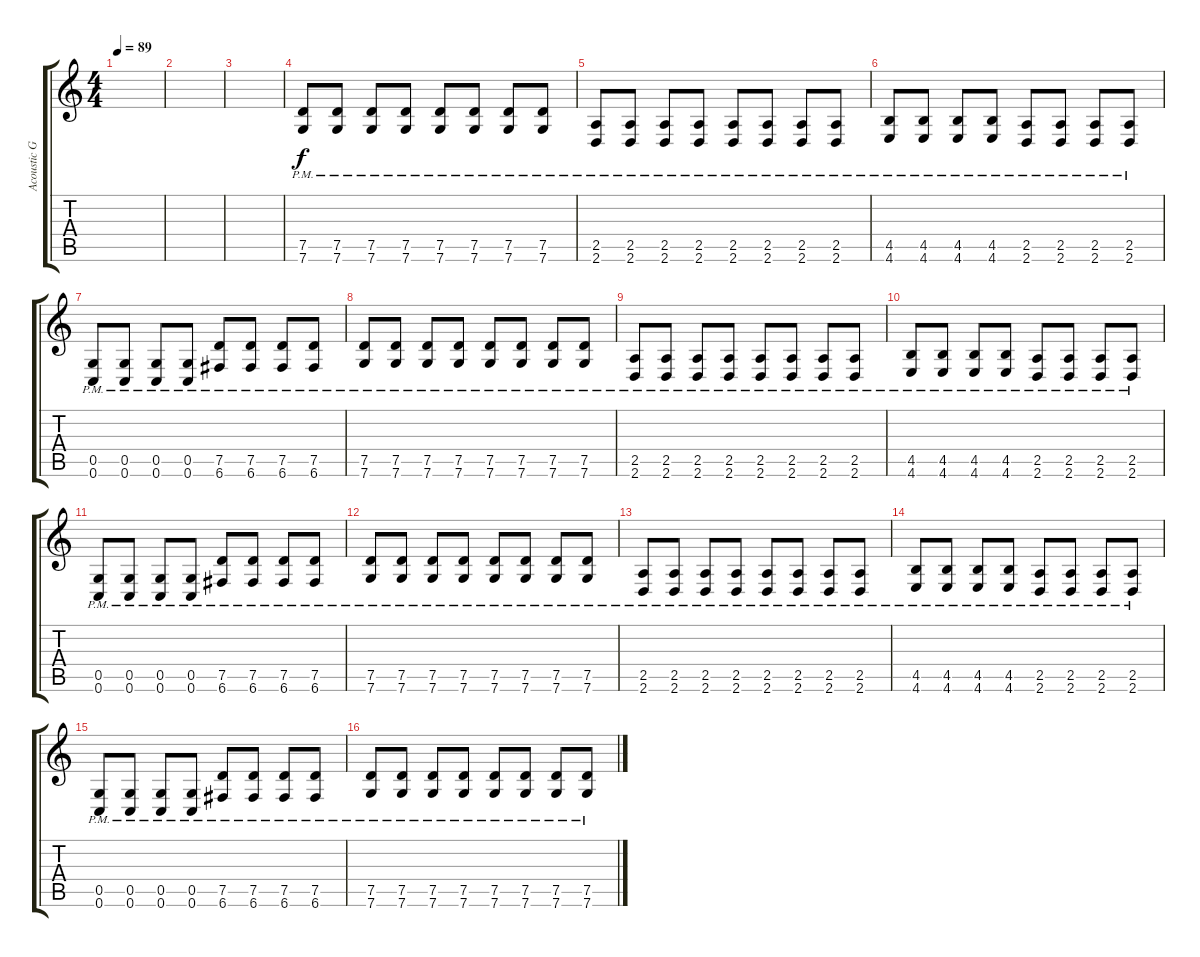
\track ("Acoustic Guitar 2" "Acoustic G") {instrument acousticguitarsteel}
\staff {score tabs}
\tuning (D4 A3 F3 C3 G2 C2) {hide}
\ts (4 4)
\tempo 89
\clef g2
\ks c
|
|
|
(7.5 7.6{pm}).8 (7.5 7.6{pm}).8 (7.5 7.6{pm}).8 (7.5 7.6{pm}).8 (7.5 7.6{pm}).8 (7.5 7.6{pm}).8 (7.5 7.6{pm}).8 (7.5 7.6{pm}).8 |
(2.5{pm} 2.6).8 (2.5{pm} 2.6).8 (2.5{pm} 2.6).8 (2.5{pm} 2.6).8 (2.5{pm} 2.6).8 (2.5{pm} 2.6).8 (2.5{pm} 2.6).8 (2.5{pm} 2.6).8 |
(4.5{pm} 4.6{pm}).8 (4.5{pm} 4.6{pm}).8 (4.5{pm} 4.6{pm}).8 (4.5{pm} 4.6{pm}).8 (2.5{pm} 2.6{pm}).8 (2.5{pm} 2.6{pm}).8 (2.5{pm} 2.6{pm}).8 (2.5{pm} 2.6{pm}).8 |
(0.5{pm} 0.6{pm}).8 (0.5{pm} 0.6{pm}).8 (0.5{pm} 0.6{pm}).8 (0.5{pm} 0.6{pm}).8 (7.5{pm} 6.6{pm}).8 (7.5{pm} 6.6{pm}).8 (7.5{pm} 6.6{pm}).8 (7.5{pm} 6.6{pm}).8 |
(7.5 7.6{pm}).8 (7.5 7.6{pm}).8 (7.5 7.6{pm}).8 (7.5 7.6{pm}).8 (7.5 7.6{pm}).8 (7.5 7.6{pm}).8 (7.5 7.6{pm}).8 (7.5 7.6{pm}).8 |
(2.5{pm} 2.6).8 (2.5{pm} 2.6).8 (2.5{pm} 2.6).8 (2.5{pm} 2.6).8 (2.5{pm} 2.6).8 (2.5{pm} 2.6).8 (2.5{pm} 2.6).8 (2.5{pm} 2.6).8 |
(4.5{pm} 4.6{pm}).8 (4.5{pm} 4.6{pm}).8 (4.5{pm} 4.6{pm}).8 (4.5{pm} 4.6{pm}).8 (2.5{pm} 2.6{pm}).8 (2.5{pm} 2.6{pm}).8 (2.5{pm} 2.6{pm}).8 (2.5{pm} 2.6{pm}).8 |
(0.5{pm} 0.6{pm}).8 (0.5{pm} 0.6{pm}).8 (0.5{pm} 0.6{pm}).8 (0.5{pm} 0.6{pm}).8 (7.5{pm} 6.6{pm}).8 (7.5{pm} 6.6{pm}).8 (7.5{pm} 6.6{pm}).8 (7.5{pm} 6.6{pm}).8 |
(7.5 7.6{pm}).8 (7.5 7.6{pm}).8 (7.5 7.6{pm}).8 (7.5 7.6{pm}).8 (7.5 7.6{pm}).8 (7.5 7.6{pm}).8 (7.5 7.6{pm}).8 (7.5 7.6{pm}).8 |
(2.5{pm} 2.6).8 (2.5{pm} 2.6).8 (2.5{pm} 2.6).8 (2.5{pm} 2.6).8 (2.5{pm} 2.6).8 (2.5{pm} 2.6).8 (2.5{pm} 2.6).8 (2.5{pm} 2.6).8 |
(4.5{pm} 4.6{pm}).8 (4.5{pm} 4.6{pm}).8 (4.5{pm} 4.6{pm}).8 (4.5{pm} 4.6{pm}).8 (2.5{pm} 2.6{pm}).8 (2.5{pm} 2.6{pm}).8 (2.5{pm} 2.6{pm}).8 (2.5{pm} 2.6{pm}).8 |
(0.5{pm} 0.6{pm}).8 (0.5{pm} 0.6{pm}).8 (0.5{pm} 0.6{pm}).8 (0.5{pm} 0.6{pm}).8 (7.5{pm} 6.6{pm}).8 (7.5{pm} 6.6{pm}).8 (7.5{pm} 6.6{pm}).8 (7.5{pm} 6.6{pm}).8 |
(7.5 7.6{pm}).8 (7.5 7.6{pm}).8 (7.5 7.6{pm}).8 (7.5 7.6{pm}).8 (7.5 7.6{pm}).8 (7.5 7.6{pm}).8 (7.5 7.6{pm}).8 (7.5 7.6{pm}).8
